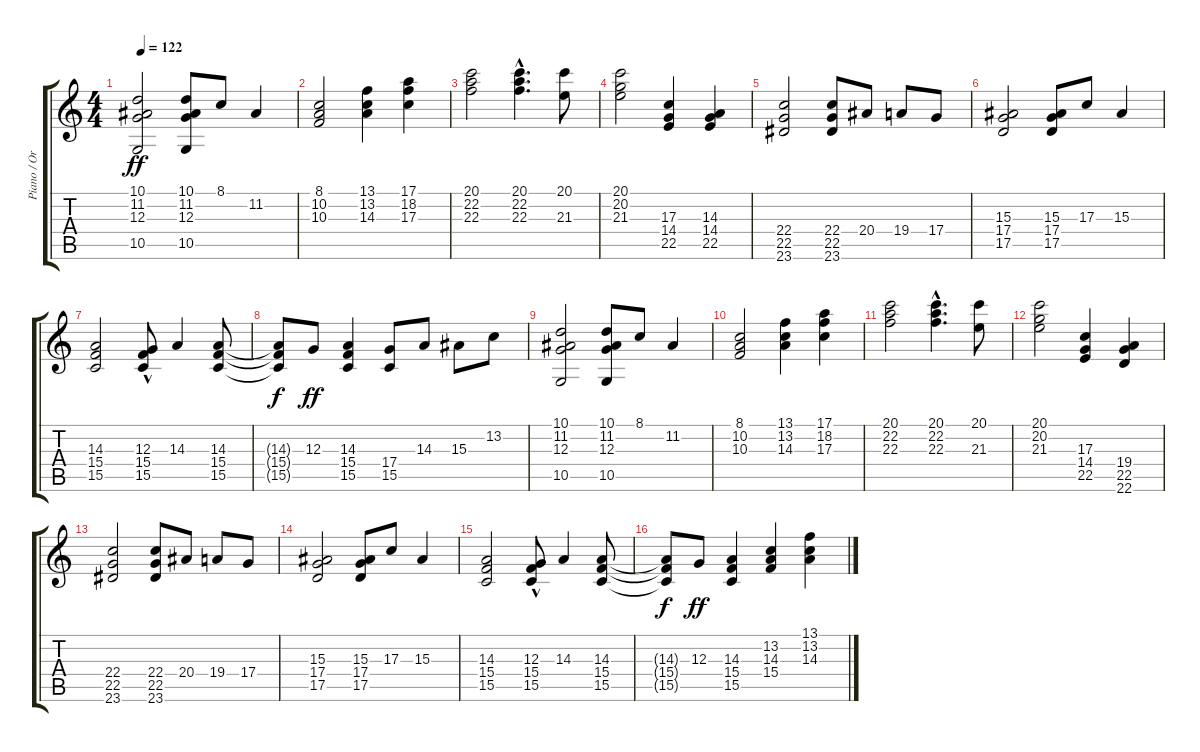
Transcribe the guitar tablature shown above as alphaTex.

\track ("Piano / Organ" "Piano / Or") {instrument brightacousticpiano}
\staff {score tabs}
\tuning (E4 B3 G3 D3 A2 E2) {hide}
\ts (4 4)
\tempo 122
\clef g2
\ks c
(10.1 11.2 12.3 10.5).2{dy ff} (10.1 11.2 12.3 10.5).8 8.1.8 11.2.4 |
(8.1 10.2 10.3).2 (13.1 13.2 14.3).4 (17.1 18.2 17.3).4 |
(20.1 22.2 22.3).2 (20.1{hac} 22.2{hac} 22.3{hac}).4{d} (20.1 21.3).8 |
(20.1 20.2 21.3).2 (17.3 14.4 22.5).4 (14.3 14.4 22.5).4 |
(22.4 22.5 23.6).2 (22.4 22.5 23.6).8 20.4.8 19.4.8 17.4.8 |
(15.3 17.4 17.5).2 (15.3 17.4 17.5).8 17.3.8 15.3.4 |
(14.3 15.4 15.5).2 (12.3 15.4{hac} 15.5{hac}).8 14.3.4 (14.3 15.4 15.5).8 |
(14.3{t} 15.4{t} 15.5{t}).8{dy f} 12.3.8{dy ff} (14.3 15.4 15.5).4 (17.4 15.5).8 14.3.8 15.3.8 13.2.8 |
(10.1 11.2 12.3 10.5).2 (10.1 11.2 12.3 10.5).8 8.1.8 11.2.4 |
(8.1 10.2 10.3).2 (13.1 13.2 14.3).4 (17.1 18.2 17.3).4 |
(20.1 22.2 22.3).2 (20.1{hac} 22.2{hac} 22.3{hac}).4{d} (20.1 21.3).8 |
(20.1 20.2 21.3).2 (17.3 14.4 22.5).4 (19.4 22.5 22.6).4 |
(22.4 22.5 23.6).2 (22.4 22.5 23.6).8 20.4.8 19.4.8 17.4.8 |
(15.3 17.4 17.5).2 (15.3 17.4 17.5).8 17.3.8 15.3.4 |
(14.3 15.4 15.5).2 (12.3 15.4{hac} 15.5{hac}).8 14.3.4 (14.3 15.4 15.5).8 |
(14.3{t} 15.4{t} 15.5{t}).8{dy f} 12.3.8{dy ff} (14.3 15.4 15.5).4 (13.2 14.3 15.4).4 (13.1 13.2 14.3).4
